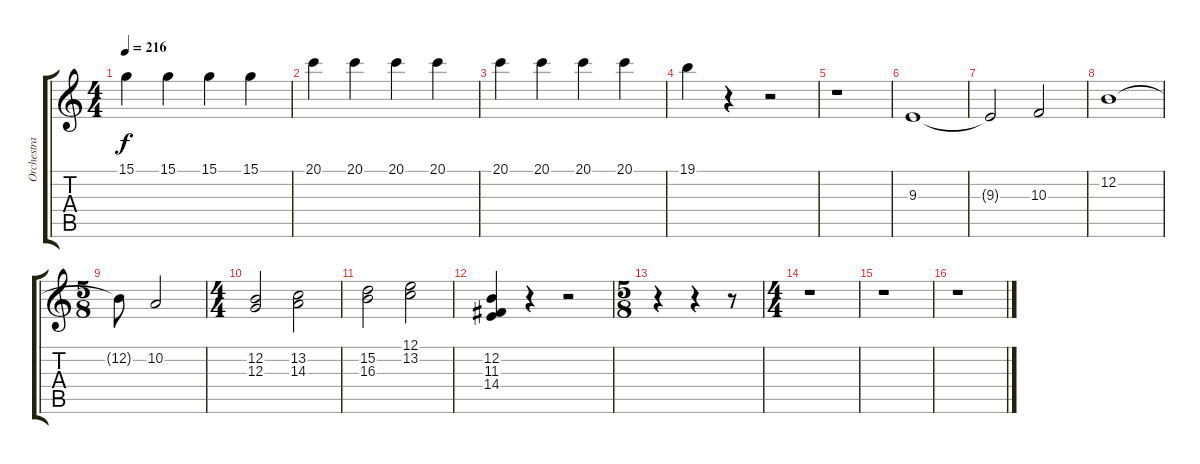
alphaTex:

\track ("Orchestra" "Orchestra") {instrument stringensemble1}
\staff {score tabs}
\tuning (E4 B3 G3 D3 A2 E2) {hide}
\ts (4 4)
\tempo 216
\clef g2
\ks c
15.1.4{dy f} 15.1.4 15.1.4 15.1.4 |
20.1.4 20.1.4 20.1.4 20.1.4 |
20.1.4 20.1.4 20.1.4 20.1.4 |
19.1.4 r.4 r.2 |
r.1 |
9.3.1 |
9.3{t}.2 10.3.2 |
12.2.1 |
\ts (5 8)
12.2{t}.8 10.2.2 |
\ts (4 4)
(12.2 12.3).2 (13.2 14.3).2 |
(15.2 16.3).2 (12.1 13.2).2 |
(12.2 11.3 14.4).4 r.4 r.2 |
\ts (5 8)
r.4 r.4 r.8 |
\ts (4 4)
r.1 |
r.1 |
r.1
